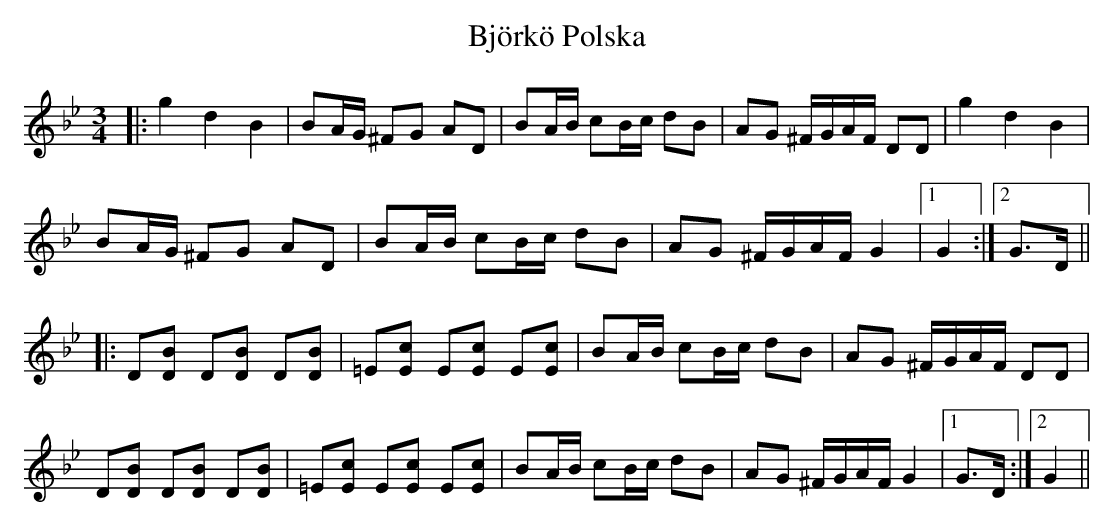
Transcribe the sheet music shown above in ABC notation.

X:1
T: Björkö Polska
M: 3/4
L: 1/8
K: Gmin
|:g2 d2 B2|BA/G/ ^FG AD|BA/B/ cB/c/ dB|AG ^F/G/A/F/ DD|g2 d2 B2|
BA/G/ ^FG AD|BA/B/ cB/c/ dB|AG ^F/G/A/F/ G2|1 G2:|2 G>D||
|:D[DB] D[DB] D[DB]|=E[Ec] E[Ec] E[Ec]|BA/B/ cB/c/ dB|AG ^F/G/A/F/ DD|
D[DB] D[DB] D[DB]|=E[Ec] E[Ec] E[Ec]|BA/B/ cB/c/ dB|AG ^F/G/A/F/ G2|1 G>D:|2 G2||
